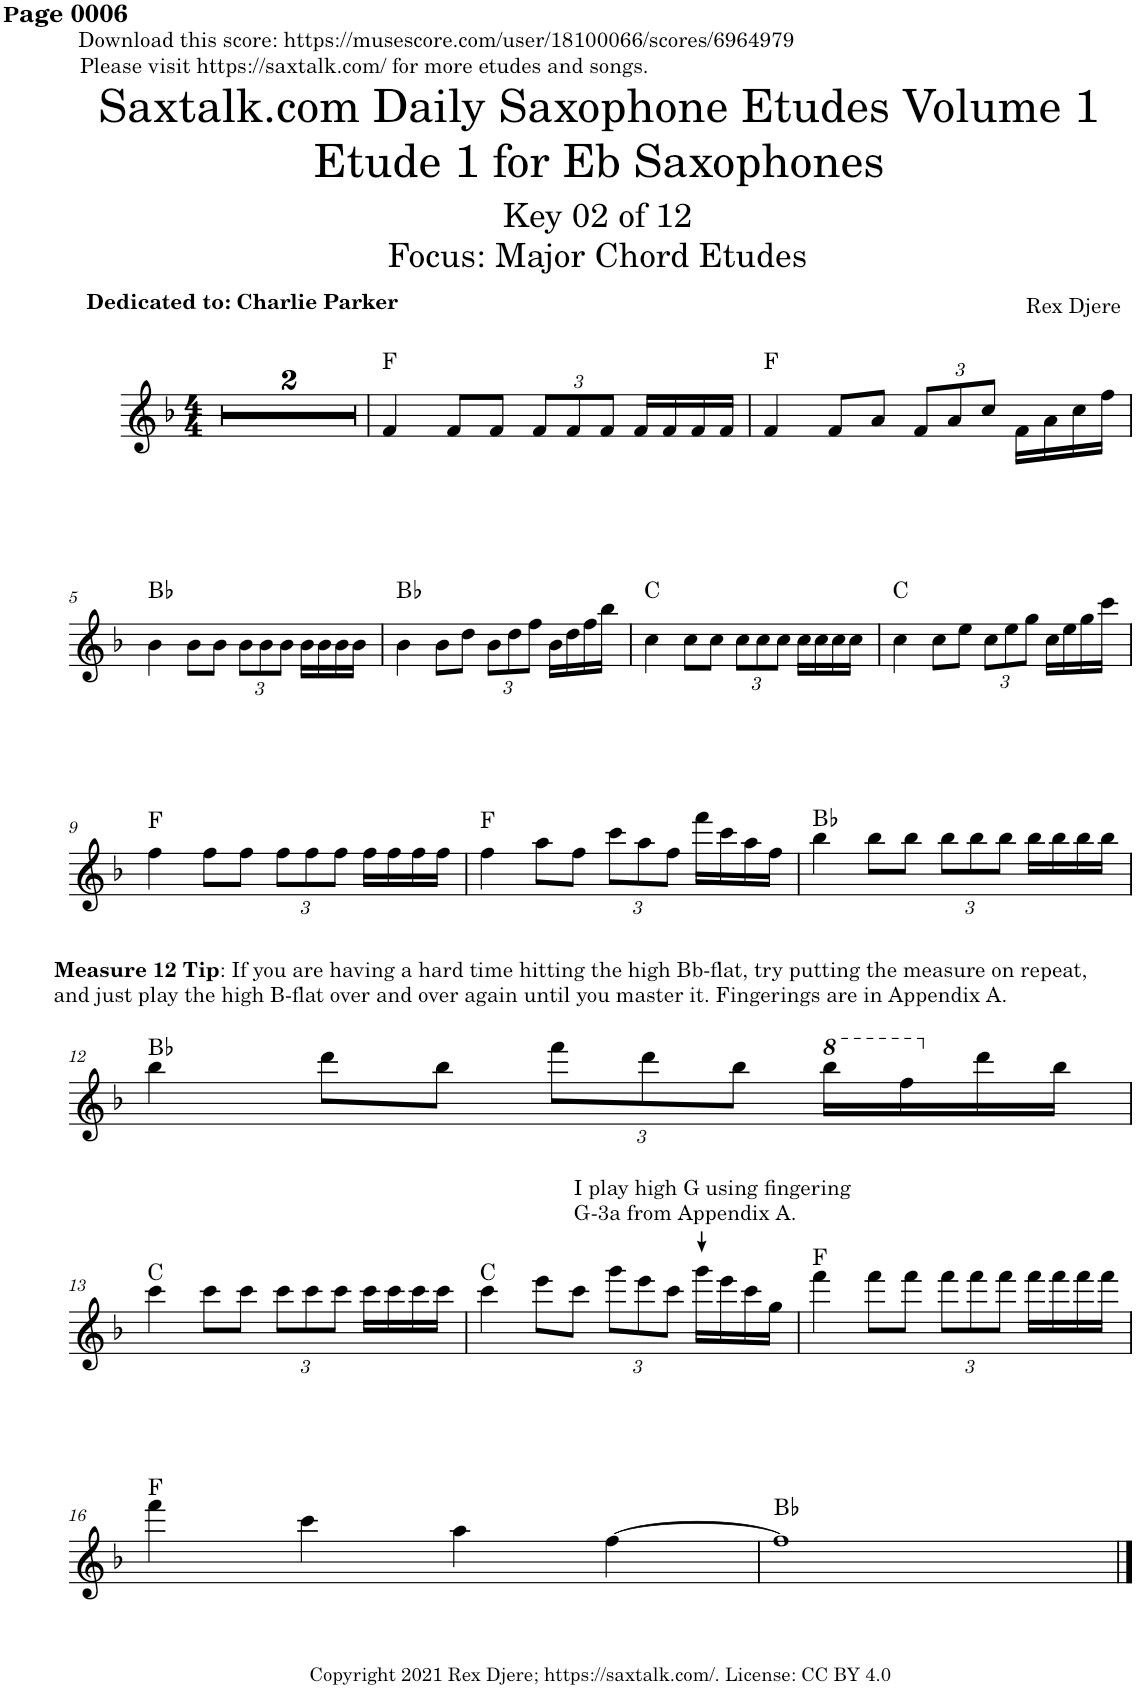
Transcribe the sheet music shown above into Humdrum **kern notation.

**kern	**harte
*part1	*part1
*staff1	*
*I"Alto Saxophone	*
*I'A. Sax.	*
*clefG2	*
*Trd5c9	*
*k[b-]	*
*M4/4	*
=1	=1
1r	.
=2	=2
1r	.
=3	=3
4f/	F:maj
8f/L	.
8f/J	.
*Xbrackettup	*
12f/L	.
12f/	.
12f/J	.
16f/LL	.
16f/	.
16f/	.
16f/JJ	.
=4	=4
4f/	F:maj
8f/L	.
8a/J	.
12f/L	.
12a/	.
12cc/J	.
16f\LL	.
16a\	.
16cc\	.
16ff\JJ	.
!!LO:LB:g=z
=5	=5
4b-\	Bb:maj
8b-\L	.
8b-\J	.
12b-\L	.
12b-\	.
12b-\J	.
16b-\LL	.
16b-\	.
16b-\	.
16b-\JJ	.
=6	=6
4b-\	Bb:maj
8b-\L	.
8dd\J	.
12b-\L	.
12dd\	.
12ff\J	.
16b-\LL	.
16dd\	.
16ff\	.
16bb-\JJ	.
=7	=7
4cc\	C:maj
8cc\L	.
8cc\J	.
12cc\L	.
12cc\	.
12cc\J	.
16cc\LL	.
16cc\	.
16cc\	.
16cc\JJ	.
=8	=8
4cc\	C:maj
8cc\L	.
8ee\J	.
12cc\L	.
12ee\	.
12gg\J	.
16cc\LL	.
16ee\	.
16gg\	.
16ccc\JJ	.
!!LO:LB:g=z
=9	=9
4ff\	F:maj
8ff\L	.
8ff\J	.
12ff\L	.
12ff\	.
12ff\J	.
16ff\LL	.
16ff\	.
16ff\	.
16ff\JJ	.
=10	=10
4ff\	F:maj
8aa\L	.
8ff\J	.
12ccc\L	.
12aa\	.
12ff\J	.
16fff\LL	.
16ccc\	.
16aa\	.
16ff\JJ	.
=11	=11
4bb-\	Bb:maj
8bb-\L	.
8bb-\J	.
12bb-\L	.
12bb-\	.
12bb-\J	.
16bb-\LL	.
16bb-\	.
16bb-\	.
16bb-\JJ	.
!!LO:LB:g=z
=12	=12
4bb-\	Bb:maj
8ddd\L	.
8bb-\J	.
12fff\L	.
12ddd\	.
12bb-\J	.
*8va	*
!LO:TX:a:B:t=Measure 12 Tip	!
!LO:TX:a:t=&colon; If you are having a hard time hitting the high Bb-flat, try putting the measure on repeat,	!
!LO:TX:a:t=and just play the high B-flat over and over again until you master it. Fingerings are in Appendix A.	!
16bbb-\LL	.
16fff\	.
*X8va	*
16ddd\	.
16bb-\JJ	.
!!LO:LB:g=z
=13	=13
4ccc\	C:maj
8ccc\L	.
8ccc\J	.
12ccc\L	.
12ccc\	.
12ccc\J	.
16ccc\LL	.
16ccc\	.
16ccc\	.
16ccc\JJ	.
=14	=14
4ccc\	C:maj
8eee\L	.
8ccc\J	.
12ggg\L	.
12eee\	.
12ccc\J	.
!LO:TX:a:t=I play high G using fingering	!
!LO:TX:a:t=G-3a from Appendix A.	!
16ggg\LL	.
16eee\	.
16ccc\	.
16gg\JJ	.
=15	=15
4fff\	F:maj
8fff\L	.
8fff\J	.
12fff\L	.
12fff\	.
12fff\J	.
16fff\LL	.
16fff\	.
16fff\	.
16fff\JJ	.
!!LO:LB:g=z
=16	=16
4fff\	F:maj
4ccc\	.
4aa\	.
[4ff\	.
=	=
*-	*-
